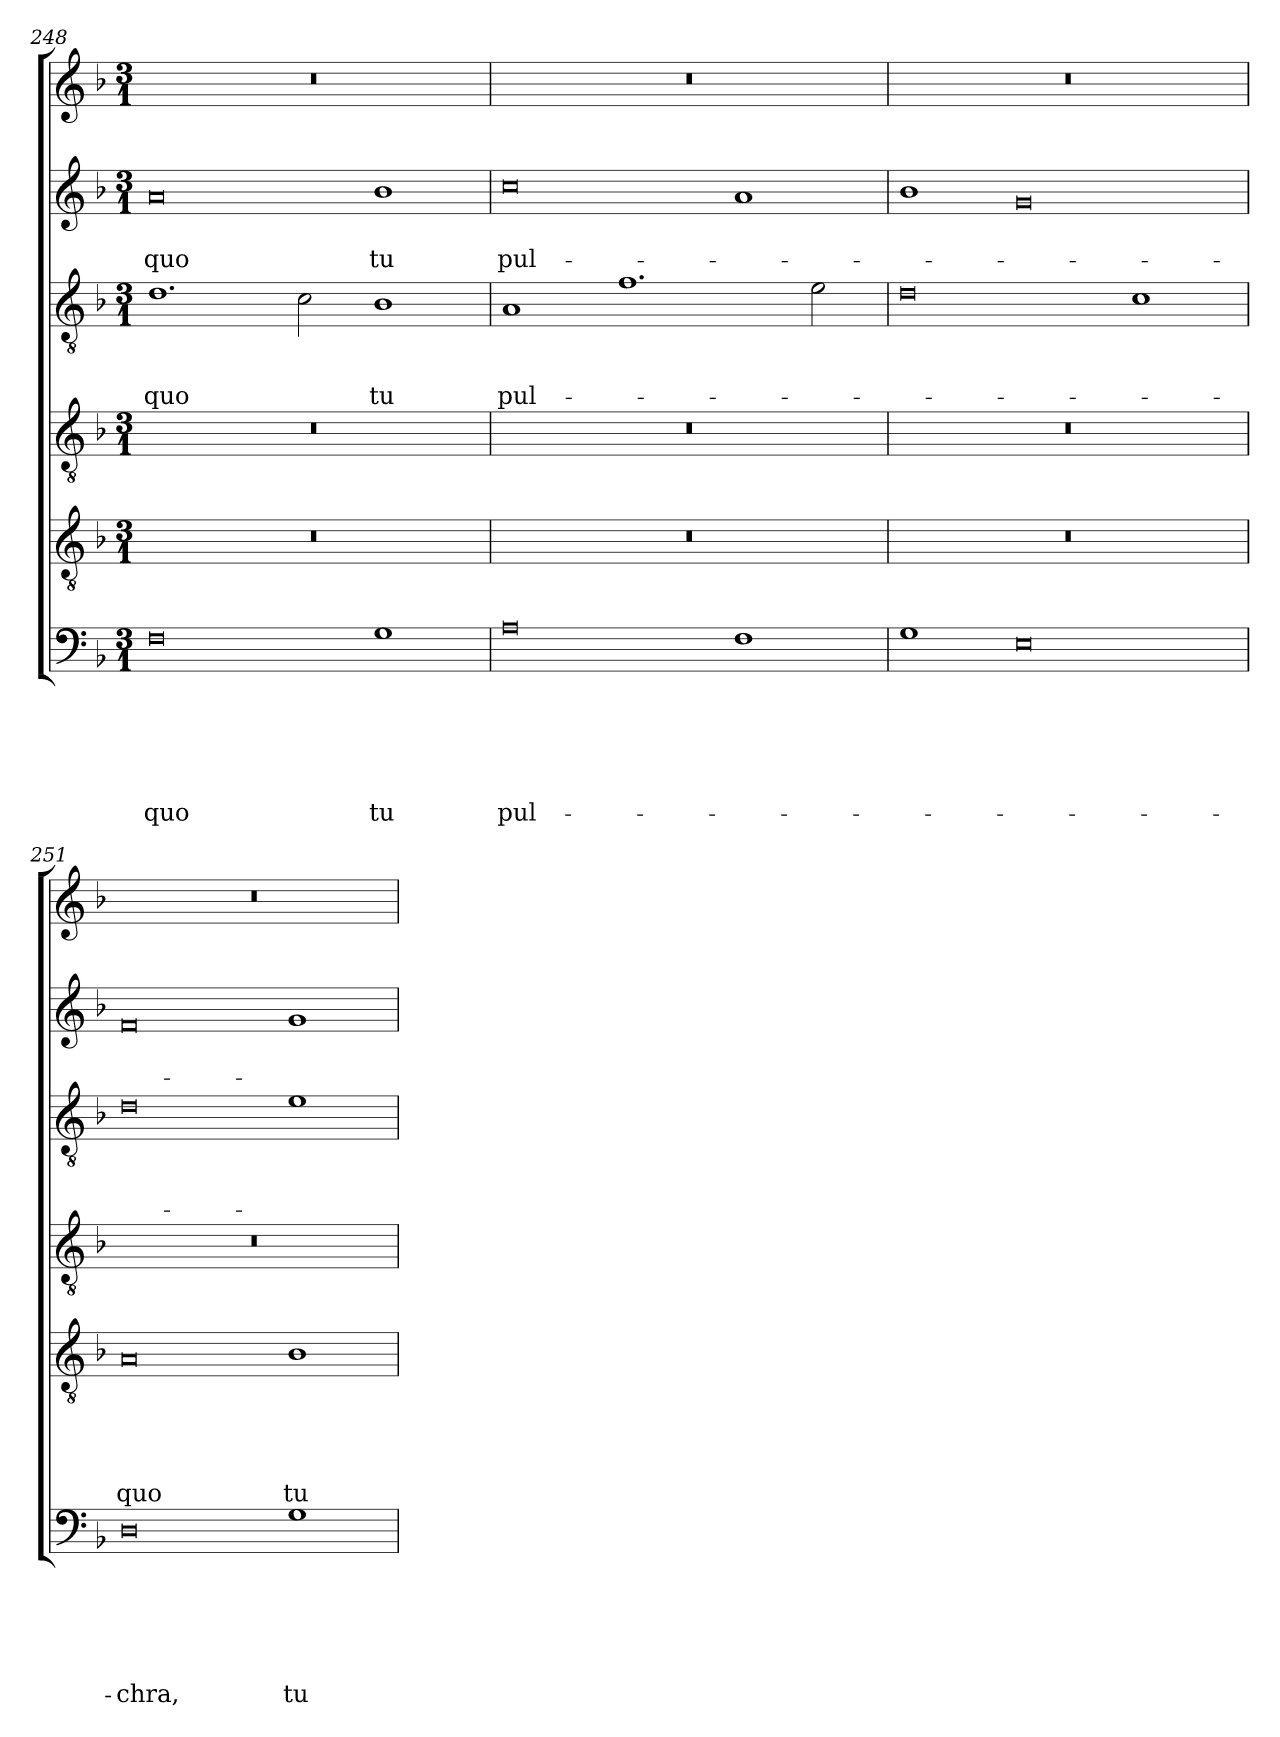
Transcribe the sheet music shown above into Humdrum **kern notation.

**kern	**text	**text	**text	**text	**text	**text	**kern	**text	**text	**text	**text	**text	**kern	**kern	**text	**text	**text	**kern	**text	**text	**kern
*part6	*part6	*part6	*part6	*part6	*part6	*part6	*part5	*part5	*part5	*part5	*part5	*part5	*part4	*part3	*part3	*part3	*part3	*part2	*part2	*part2	*part1
*staff6	*staff6	*staff6	*staff6	*staff6	*staff6	*staff6	*staff5	*staff5	*staff5	*staff5	*staff5	*staff5	*staff4	*staff3	*staff3	*staff3	*staff3	*staff2	*staff2	*staff2	*staff1
*clefF4	*	*	*	*	*	*	*clefGv2	*	*	*	*	*	*clefGv2	*clefGv2	*	*	*	*clefG2	*	*	*clefG2
*k[b-]	*	*	*	*	*	*	*k[b-]	*	*	*	*	*	*k[b-]	*k[b-]	*	*	*	*k[b-]	*	*	*k[b-]
*F:	*	*	*	*	*	*	*F:	*	*	*	*	*	*F:	*F:	*	*	*	*F:	*	*	*F:
*M3/1	*	*	*	*	*	*	*M3/1	*	*	*	*	*	*M3/1	*M3/1	*	*	*	*M3/1	*	*	*M3/1
=248	=248	=248	=248	=248	=248	=248	=248	=248	=248	=248	=248	=248	=248	=248	=248	=248	=248	=248	=248	=248	=248
!	!	!	!	!	!	!LO:LY:b	!	!	!	!	!	!	!	!	!	!	!LO:LY:b	!	!	!LO:LY:b	!
0F	.	.	.	.	.	quo	0.r	.	.	.	.	.	0.r	1.d	.	.	quo	0a	.	quo	0.r
.	.	.	.	.	.	.	.	.	.	.	.	.	.	2c\	.	.	.	.	.	.	.
!	!	!	!	!	!	!LO:LY:b	!	!	!	!	!	!	!	!	!	!	!LO:LY:b	!	!	!LO:LY:b	!
1G	.	.	.	.	.	tu	.	.	.	.	.	.	.	1B-	.	.	tu	1b-	.	tu	.
=249	=249	=249	=249	=249	=249	=249	=249	=249	=249	=249	=249	=249	=249	=249	=249	=249	=249	=249	=249	=249	=249
!	!	!	!	!	!	!LO:LY:b	!	!	!	!	!	!	!	!	!	!	!LO:LY:b	!	!	!LO:LY:b	!
0A	.	.	.	.	.	pul-	0.r	.	.	.	.	.	0.r	1A	.	.	pul-	0cc	.	pul-	0.r
.	.	.	.	.	.	.	.	.	.	.	.	.	.	1.f	.	.	.	.	.	.	.
1F	.	.	.	.	.	.	.	.	.	.	.	.	.	.	.	.	.	1a	.	.	.
.	.	.	.	.	.	.	.	.	.	.	.	.	.	2e\	.	.	.	.	.	.	.
=250	=250	=250	=250	=250	=250	=250	=250	=250	=250	=250	=250	=250	=250	=250	=250	=250	=250	=250	=250	=250	=250
1G	.	.	.	.	.	.	0.r	.	.	.	.	.	0.r	0d	.	.	.	1b-	.	.	0.r
0E	.	.	.	.	.	.	.	.	.	.	.	.	.	.	.	.	.	0g	.	.	.
.	.	.	.	.	.	.	.	.	.	.	.	.	.	1c	.	.	.	.	.	.	.
!!LO:LB:g=z
=251	=251	=251	=251	=251	=251	=251	=251	=251	=251	=251	=251	=251	=251	=251	=251	=251	=251	=251	=251	=251	=251
!	!	!	!	!	!	!LO:LY:b	!	!	!	!	!	!LO:LY:b	!	!	!	!	!	!	!	!	!
0D	.	.	.	.	.	-chra,	0A	.	.	.	.	quo	0.r	0d	.	.	.	0f	.	.	0.r
!	!	!	!	!	!	!LO:LY:b	!	!	!	!	!	!LO:LY:b	!	!	!	!	!	!	!	!	!
1G	.	.	.	.	.	tu	1B-	.	.	.	.	tu	.	1e	.	.	.	1g	.	.	.
=	=	=	=	=	=	=	=	=	=	=	=	=	=	=	=	=	=	=	=	=	=
*-	*-	*-	*-	*-	*-	*-	*-	*-	*-	*-	*-	*-	*-	*-	*-	*-	*-	*-	*-	*-	*-
